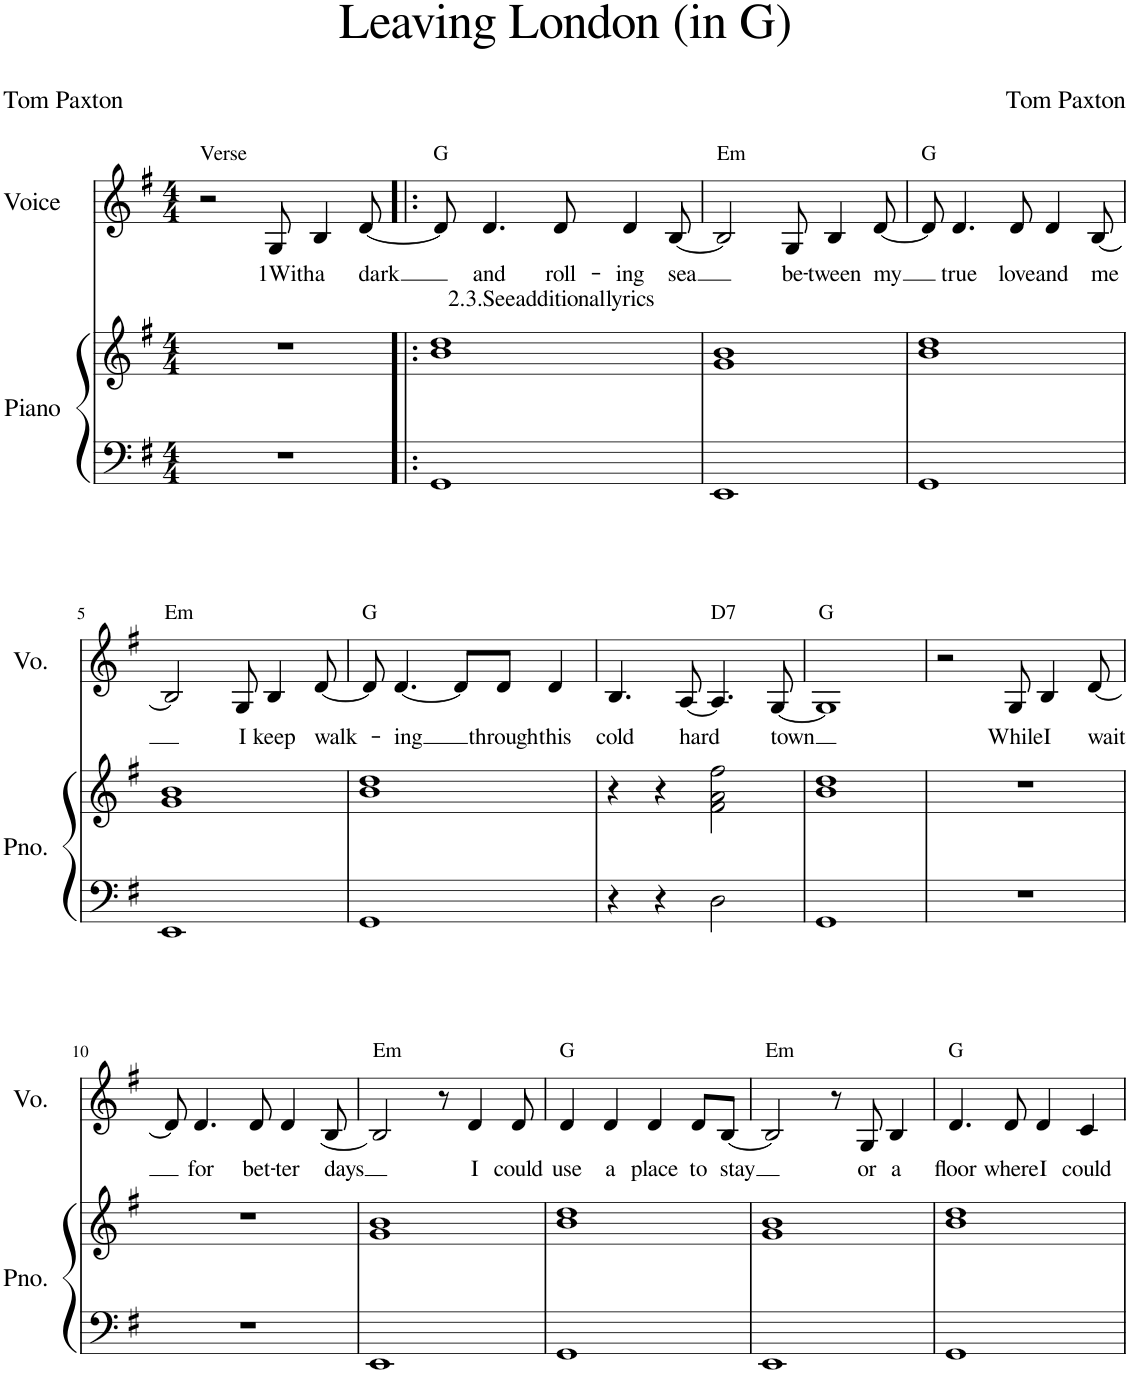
**kern	**kern	**kern	**text	**text
*part2	*part2	*part1	*part1	*part1
*staff3	*staff2	*staff1	*staff1	*staff1
*I"Piano	*	*I"Voice	*	*
*I'Pno.	*	*I'Vo.	*	*
*clefF4	*clefG2	*clefG2	*	*
*k[f#]	*k[f#]	*k[f#]	*	*
*M4/4	*M4/4	*M4/4	*	*
=1	=1	=1	=1	=1
!	!	!LO:TX:a:t=Verse	!	!
1r	1r	2r	.	.
!	!	!	!LO:LY:b	!
.	.	8G/	1With	.
!	!	!	!LO:LY:b	!
.	.	4B/	a	.
!	!	!	!LO:LY:b	!
.	.	[8d/	dark	.
=2!|:	=2!|:	=2!|:	=2!|:	=2!|:
!	!	!LO:TX:a:t=G	!	!
1GG	1b 1dd	8d/]	.	.
!	!	!	!LO:LY:b	!LO:LY:b
.	.	4.d/	and	2.3.See
!	!	!	!LO:LY:b	!LO:LY:b
.	.	8d/	roll-	additional
!	!	!	!LO:LY:b	!LO:LY:b
.	.	4d/	-ing	lyrics
!	!	!	!LO:LY:b	!
.	.	[8B/	sea	.
=3	=3	=3	=3	=3
!	!	!LO:TX:a:t=Em	!	!
1EE	1g 1b	2B/]	.	.
!	!	!	!LO:LY:b	!
.	.	8G/	be-	.
!	!	!	!LO:LY:b	!
.	.	4B/	-tween	.
!	!	!	!LO:LY:b	!
.	.	[8d/	my	.
=4	=4	=4	=4	=4
!	!	!LO:TX:a:t=G	!	!
1GG	1b 1dd	8d/]	.	.
!	!	!	!LO:LY:b	!
.	.	4.d/	true	.
!	!	!	!LO:LY:b	!
.	.	8d/	love	.
!	!	!	!LO:LY:b	!
.	.	4d/	and	.
!	!	!	!LO:LY:b	!
.	.	[8B/	me	.
!!LO:LB:g=z
=5	=5	=5	=5	=5
!	!	!LO:TX:a:t=Em	!	!
1EE	1g 1b	2B/]	.	.
!	!	!	!LO:LY:b	!
.	.	8G/	I	.
!	!	!	!LO:LY:b	!
.	.	4B/	keep	.
!	!	!	!LO:LY:b	!
.	.	[8d/	walk-	.
=6	=6	=6	=6	=6
!	!	!LO:TX:a:t=G	!	!
1GG	1b 1dd	8d/]	.	.
!	!	!	!LO:LY:b	!
.	.	[4.d/	-ing	.
.	.	8d/L]	.	.
!	!	!	!LO:LY:b	!
.	.	8d/J	through	.
!	!	!	!LO:LY:b	!
.	.	4d/	this	.
=7	=7	=7	=7	=7
!	!	!	!LO:LY:b	!
4r	4r	4.B/	cold	.
4r	4r	.	.	.
!	!	!	!LO:LY:b	!
.	.	[8A/	hard	.
!	!	!LO:TX:a:t=D7	!	!
2D\	2f#\ 2a\ 2ff#\	4.A/]	.	.
!	!	!	!LO:LY:b	!
.	.	[8G/	town	.
=8	=8	=8	=8	=8
!	!	!LO:TX:a:t=G	!	!
1GG	1b 1dd	1G]	.	.
=9	=9	=9	=9	=9
1r	1r	2r	.	.
!	!	!	!LO:LY:b	!
.	.	8G/	While	.
!	!	!	!LO:LY:b	!
.	.	4B/	I	.
!	!	!	!LO:LY:b	!
.	.	[8d/	wait	.
!!LO:LB:g=z
=10	=10	=10	=10	=10
1r	1r	8d/]	.	.
!	!	!	!LO:LY:b	!
.	.	4.d/	for	.
!	!	!	!LO:LY:b	!
.	.	8d/	bet-	.
!	!	!	!LO:LY:b	!
.	.	4d/	-ter	.
!	!	!	!LO:LY:b	!
.	.	[8B/	days	.
=11	=11	=11	=11	=11
!	!	!LO:TX:a:t=Em	!	!
1EE	1g 1b	2B/]	.	.
.	.	8r	.	.
!	!	!	!LO:LY:b	!
.	.	4d/	I	.
!	!	!	!LO:LY:b	!
.	.	8d/	could	.
=12	=12	=12	=12	=12
!	!	!LO:TX:a:t=G	!	!
!	!	!	!LO:LY:b	!
1GG	1b 1dd	4d/	use	.
!	!	!	!LO:LY:b	!
.	.	4d/	a	.
!	!	!	!LO:LY:b	!
.	.	4d/	place	.
!	!	!	!LO:LY:b	!
.	.	8d/L	to	.
!	!	!	!LO:LY:b	!
.	.	[8B/J	stay	.
=13	=13	=13	=13	=13
!	!	!LO:TX:a:t=Em	!	!
1EE	1g 1b	2B/]	.	.
.	.	8r	.	.
!	!	!	!LO:LY:b	!
.	.	8G/	or	.
!	!	!	!LO:LY:b	!
.	.	4B/	a	.
=14	=14	=14	=14	=14
!	!	!LO:TX:a:t=G	!	!
!	!	!	!LO:LY:b	!
1GG	1b 1dd	4.d/	floor	.
!	!	!	!LO:LY:b	!
.	.	8d/	where	.
!	!	!	!LO:LY:b	!
.	.	4d/	I	.
!	!	!	!LO:LY:b	!
.	.	4c/	could	.
=	=	=	=	=
*-	*-	*-	*-	*-
